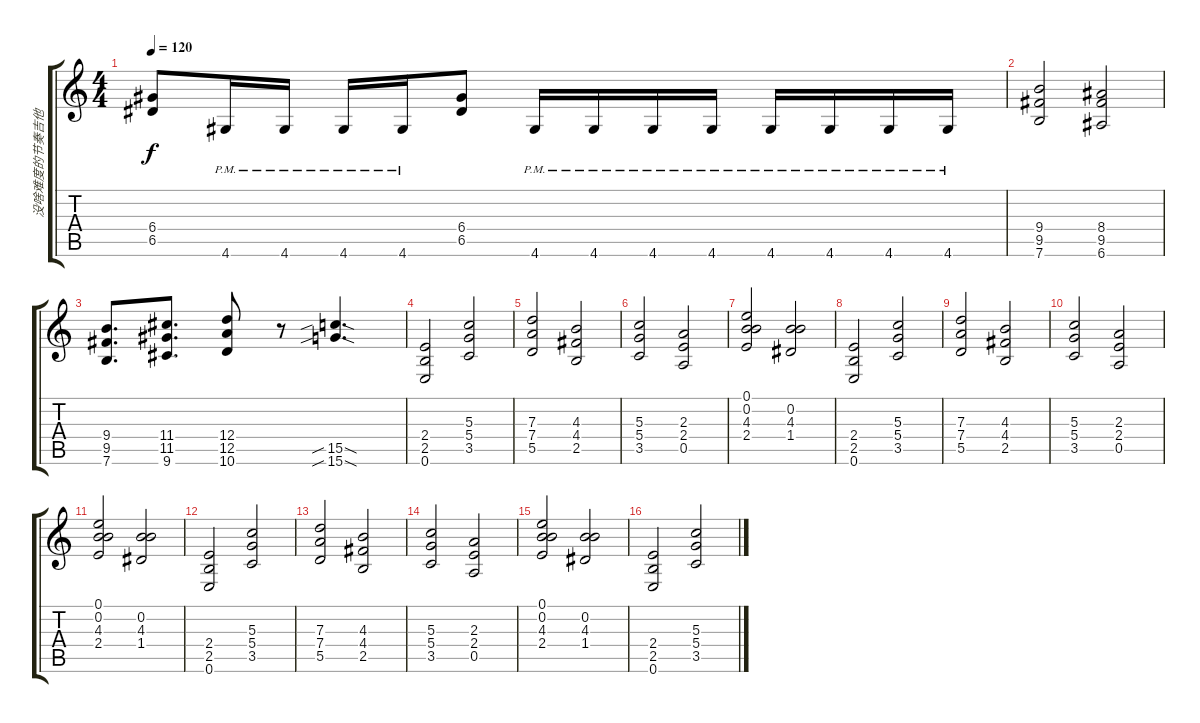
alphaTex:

\track ("没啥难度的节奏吉他" "没啥难度的节奏吉他") {instrument distortionguitar}
\staff {score tabs}
\tuning (E4 B3 G3 D3 A2 E2) {hide}
\ts (4 4)
\tempo 120
\clef g2
\ks c
(6.4 6.5).8{dy f} 4.6{pm}.16 4.6{pm}.16 4.6{pm}.16 4.6{pm}.16 (6.4 6.5).8 4.6{pm}.16 4.6{pm}.16 4.6{pm}.16 4.6{pm}.16 4.6{pm}.16 4.6{pm}.16 4.6{pm}.16 4.6{pm}.16 |
(9.4 9.5 7.6).2 (8.4 9.5 6.6).2 |
(9.4 9.5 7.6).8{d} (11.4 11.5 9.6).8{d} (12.4 12.5 10.6).8 r.8 (15.5{sib sod} 15.6{sib sod}).4{d} |
(2.4 2.5 0.6).2 (5.3 5.4 3.5).2 |
(7.3 7.4 5.5).2 (4.3 4.4 2.5).2 |
(5.3 5.4 3.5).2 (2.3 2.4 0.5).2 |
(0.1 0.2 4.3 2.4).2 (0.2 4.3 1.4).2 |
(2.4 2.5 0.6).2 (5.3 5.4 3.5).2 |
(7.3 7.4 5.5).2 (4.3 4.4 2.5).2 |
(5.3 5.4 3.5).2 (2.3 2.4 0.5).2 |
(0.1 0.2 4.3 2.4).2 (0.2 4.3 1.4).2 |
(2.4 2.5 0.6).2 (5.3 5.4 3.5).2 |
(7.3 7.4 5.5).2 (4.3 4.4 2.5).2 |
(5.3 5.4 3.5).2 (2.3 2.4 0.5).2 |
(0.1 0.2 4.3 2.4).2 (0.2 4.3 1.4).2 |
(2.4 2.5 0.6).2 (5.3 5.4 3.5).2
